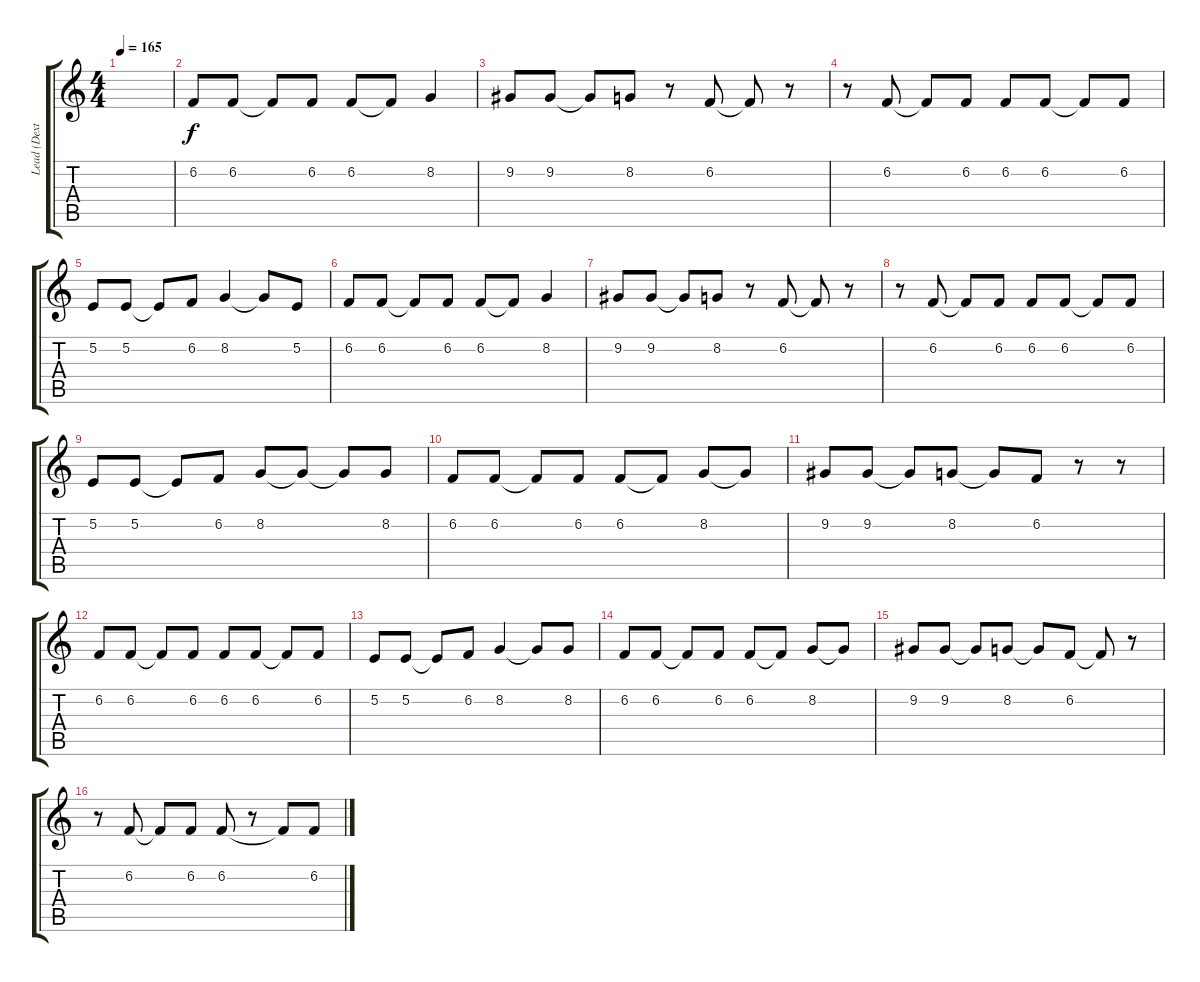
\track ("Lead (Dexter)" "Lead (Dext") {instrument lead2sawtooth}
\staff {score tabs}
\tuning (E4 B3 G3 D3 A2 E2) {hide}
\ts (4 4)
\tempo 165
\clef g2
\ks c
|
6.2.8 6.2.8 6.2{t}.8 6.2.8 6.2.8 6.2{t}.8 8.2.4 |
9.2.8 9.2.8 9.2{t}.8 8.2.8 r.8 6.2.8 6.2{t}.8 r.8 |
r.8 6.2.8 6.2{t}.8 6.2.8 6.2.8 6.2.8 6.2{t}.8 6.2.8 |
5.2.8 5.2.8 5.2{t}.8 6.2.8 8.2.4 8.2{t}.8 5.2.8 |
6.2.8 6.2.8 6.2{t}.8 6.2.8 6.2.8 6.2{t}.8 8.2.4 |
9.2.8 9.2.8 9.2{t}.8 8.2.8 r.8 6.2.8 6.2{t}.8 r.8 |
r.8 6.2.8 6.2{t}.8 6.2.8 6.2.8 6.2.8 6.2{t}.8 6.2.8 |
5.2.8 5.2.8 5.2{t}.8 6.2.8 8.2.8 8.2{t}.8 8.2{t}.8 8.2.8 |
6.2.8 6.2.8 6.2{t}.8 6.2.8 6.2.8 6.2{t}.8 8.2.8 8.2{t}.8 |
9.2.8 9.2.8 9.2{t}.8 8.2.8 8.2{t}.8 6.2.8 r.8 r.8 |
6.2.8 6.2.8 6.2{t}.8 6.2.8 6.2.8 6.2.8 6.2{t}.8 6.2.8 |
5.2.8 5.2.8 5.2{t}.8 6.2.8 8.2.4 8.2{t}.8 8.2.8 |
6.2.8 6.2.8 6.2{t}.8 6.2.8 6.2.8 6.2{t}.8 8.2.8 8.2{t}.8 |
9.2.8 9.2.8 9.2{t}.8 8.2.8 8.2{t}.8 6.2.8 6.2{t}.8 r.8 |
r.8 6.2.8 6.2{t}.8 6.2.8 6.2.8 r.8 6.2{t}.8 6.2.8
